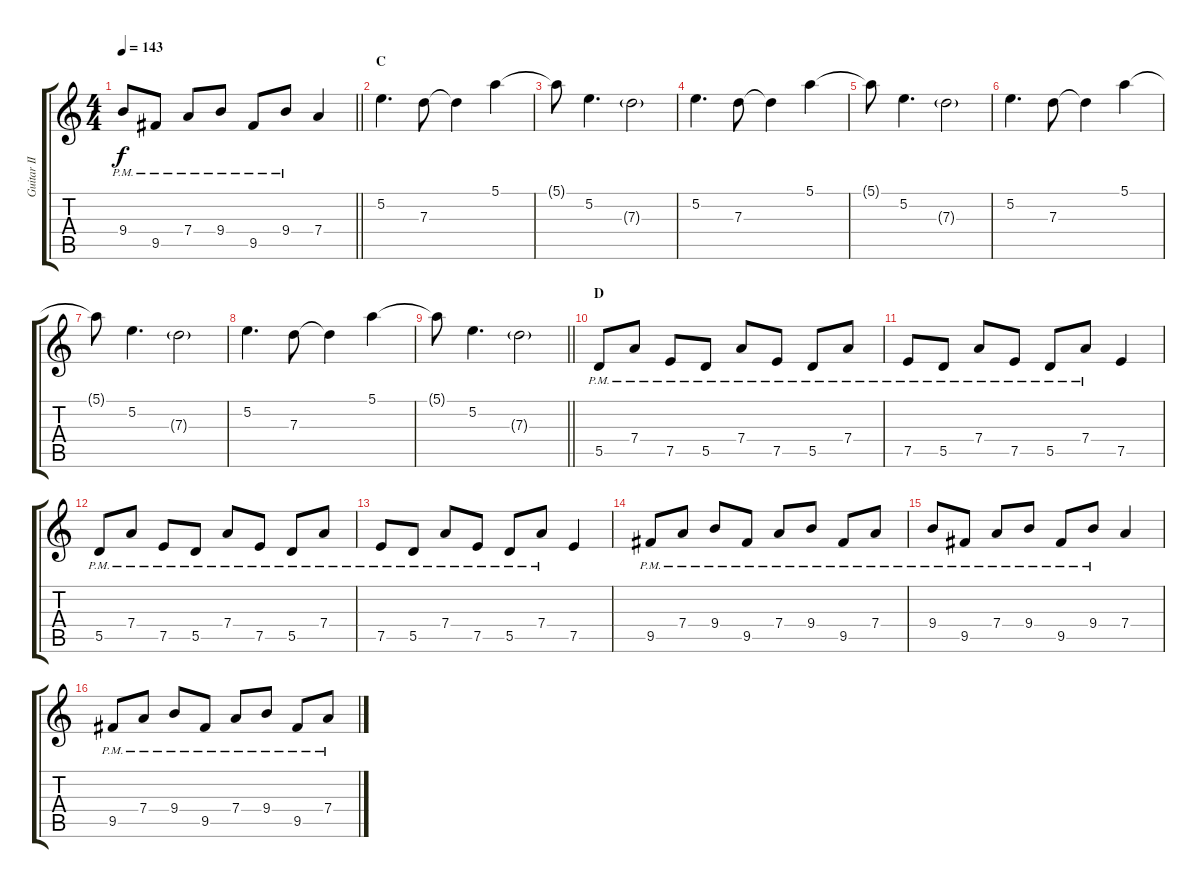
\track ("Guitar II - Kita" "Guitar II ") {instrument overdrivenguitar}
\staff {score tabs}
\tuning (E4 B3 G3 D3 A2 E2) {hide}
\ts (4 4)
\tempo 143
\clef g2
\barLineRight lightlight
\ks c
9.4{pm}.8{dy f} 9.5{pm}.8 7.4{pm}.8 9.4{pm}.8 9.5{pm}.8 9.4{pm}.8 7.4.4 |
\section ("" "C")
5.2.4{d instrument electricguitarjazz} 7.3.8 7.3{t}.4 5.1.4 |
5.1{t}.8 5.2.4{d} 7.3{g}.2 |
5.2.4{d} 7.3.8 7.3{t}.4 5.1.4 |
5.1{t}.8 5.2.4{d} 7.3{g}.2 |
5.2.4{d} 7.3.8 7.3{t}.4 5.1.4 |
5.1{t}.8 5.2.4{d} 7.3{g}.2 |
5.2.4{d} 7.3.8 7.3{t}.4 5.1.4 |
\barLineRight lightlight
5.1{t}.8 5.2.4{d} 7.3{g}.2 |
\section ("" "D")
5.5{pm}.8{instrument overdrivenguitar} 7.4{pm}.8 7.5{pm}.8 5.5{pm}.8 7.4{pm}.8 7.5{pm}.8 5.5{pm}.8 7.4{pm}.8 |
7.5{pm}.8 5.5{pm}.8 7.4{pm}.8 7.5{pm}.8 5.5{pm}.8 7.4{pm}.8 7.5.4 |
5.5{pm}.8 7.4{pm}.8 7.5{pm}.8 5.5{pm}.8 7.4{pm}.8 7.5{pm}.8 5.5{pm}.8 7.4{pm}.8 |
7.5{pm}.8 5.5{pm}.8 7.4{pm}.8 7.5{pm}.8 5.5{pm}.8 7.4{pm}.8 7.5.4 |
9.5{pm}.8 7.4{pm}.8 9.4{pm}.8 9.5{pm}.8 7.4{pm}.8 9.4{pm}.8 9.5{pm}.8 7.4{pm}.8 |
9.4{pm}.8 9.5{pm}.8 7.4{pm}.8 9.4{pm}.8 9.5{pm}.8 9.4{pm}.8 7.4.4 |
9.5{pm}.8 7.4{pm}.8 9.4{pm}.8 9.5{pm}.8 7.4{pm}.8 9.4{pm}.8 9.5{pm}.8 7.4{pm}.8
